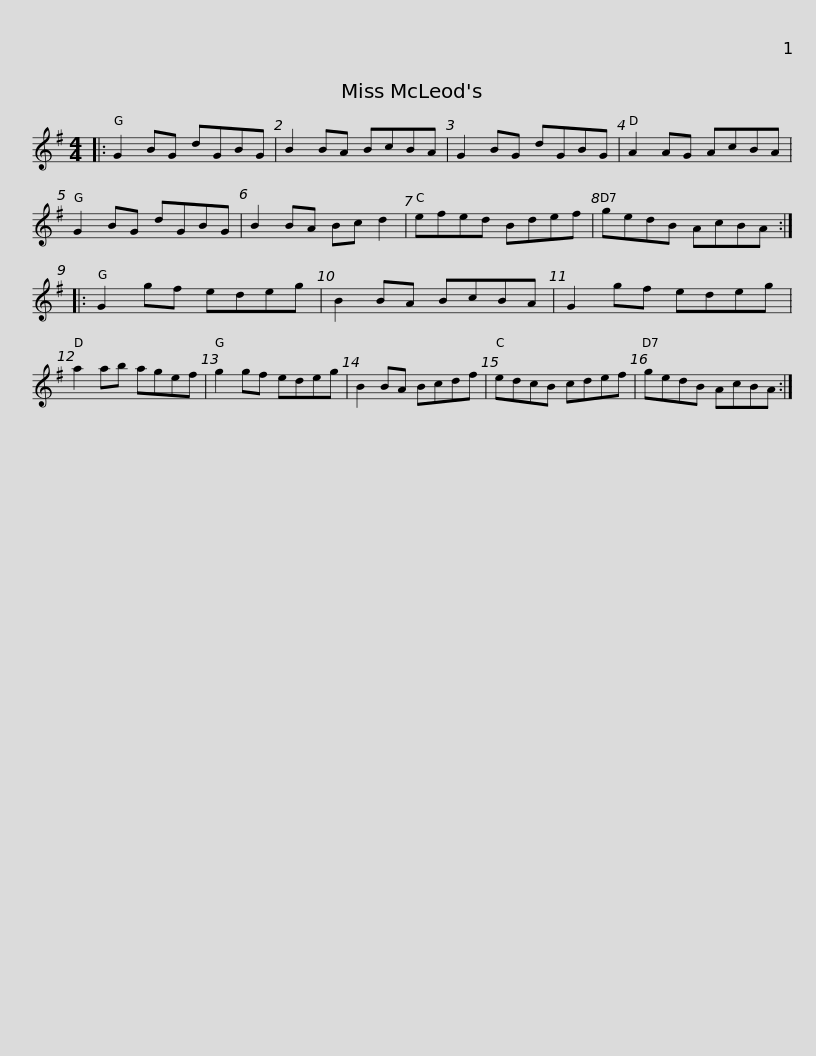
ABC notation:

X:1
L:1/8
M:4/4
I:linebreak $
K:G
V:1 treble
V:1
|: G2 BG dGBG | B2 BA BcBA | G2 BG dGBG | A2 AG AcBA | G2 BG dGBG | %5
 B2 BA Bc d2 |$ efed Bdef | gedB AcBA :: G2 gf edeg | B2 BA BcBA | %10
 G2 gf edeg |$ a2 ab agef | g2 gf edeg | B2 BA Bcdf | edcB cdef | %15
 gedB AcBA :| %16
